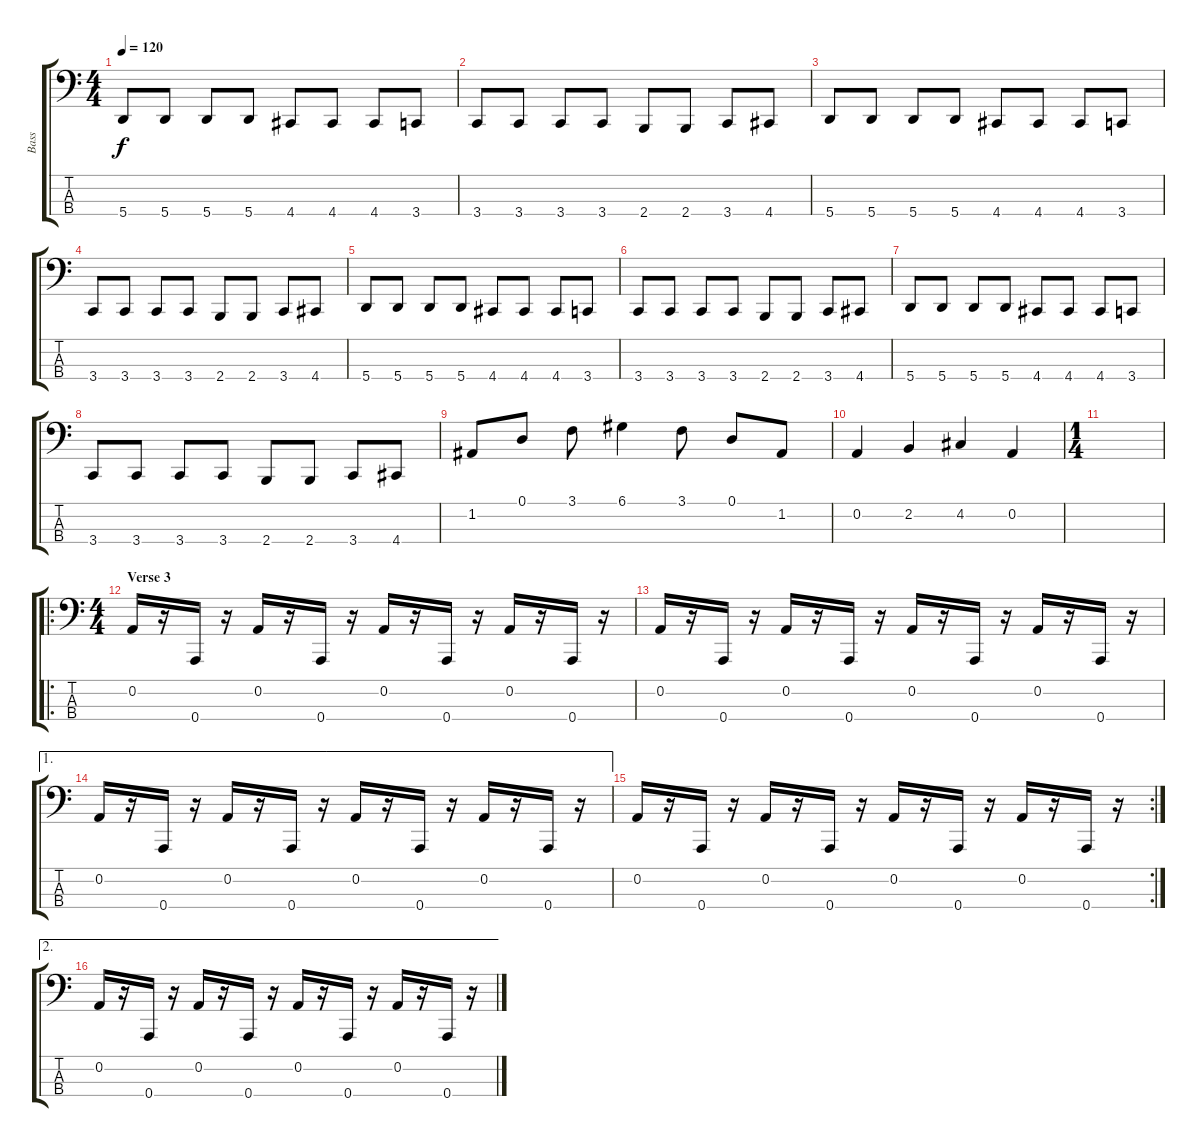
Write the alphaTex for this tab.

\track ("Bass" "Bass") {instrument electricbasspick}
\staff {score tabs}
\tuning (D2 A1 E1 A0) {hide}
\ts (4 4)
\tempo 120
\clef f4
\ks c
5.4.8{dy f} 5.4.8 5.4.8 5.4.8 4.4.8 4.4.8 4.4.8 3.4.8 |
3.4.8 3.4.8 3.4.8 3.4.8 2.4.8 2.4.8 3.4.8 4.4.8 |
5.4.8 5.4.8 5.4.8 5.4.8 4.4.8 4.4.8 4.4.8 3.4.8 |
3.4.8 3.4.8 3.4.8 3.4.8 2.4.8 2.4.8 3.4.8 4.4.8 |
5.4.8 5.4.8 5.4.8 5.4.8 4.4.8 4.4.8 4.4.8 3.4.8 |
3.4.8 3.4.8 3.4.8 3.4.8 2.4.8 2.4.8 3.4.8 4.4.8 |
5.4.8 5.4.8 5.4.8 5.4.8 4.4.8 4.4.8 4.4.8 3.4.8 |
3.4.8 3.4.8 3.4.8 3.4.8 2.4.8 2.4.8 3.4.8 4.4.8 |
1.2.8 0.1.8 3.1.8 6.1.4 3.1.8 0.1.8 1.2.8 |
0.2.4 2.2.4 4.2.4 0.2.4 |
\ts (1 4)
|
\ro
\ts (4 4)
\section ("" "Verse 3")
0.2.16 r.16 0.4.16 r.16 0.2.16 r.16 0.4.16 r.16 0.2.16 r.16 0.4.16 r.16 0.2.16 r.16 0.4.16 r.16 |
0.2.16 r.16 0.4.16 r.16 0.2.16 r.16 0.4.16 r.16 0.2.16 r.16 0.4.16 r.16 0.2.16 r.16 0.4.16 r.16 |
\ae 1
0.2.16 r.16 0.4.16 r.16 0.2.16 r.16 0.4.16 r.16 0.2.16 r.16 0.4.16 r.16 0.2.16 r.16 0.4.16 r.16 |
\rc 2
0.2.16 r.16 0.4.16 r.16 0.2.16 r.16 0.4.16 r.16 0.2.16 r.16 0.4.16 r.16 0.2.16 r.16 0.4.16 r.16 |
\ae 2
0.2.16 r.16 0.4.16 r.16 0.2.16 r.16 0.4.16 r.16 0.2.16 r.16 0.4.16 r.16 0.2.16 r.16 0.4.16 r.16
